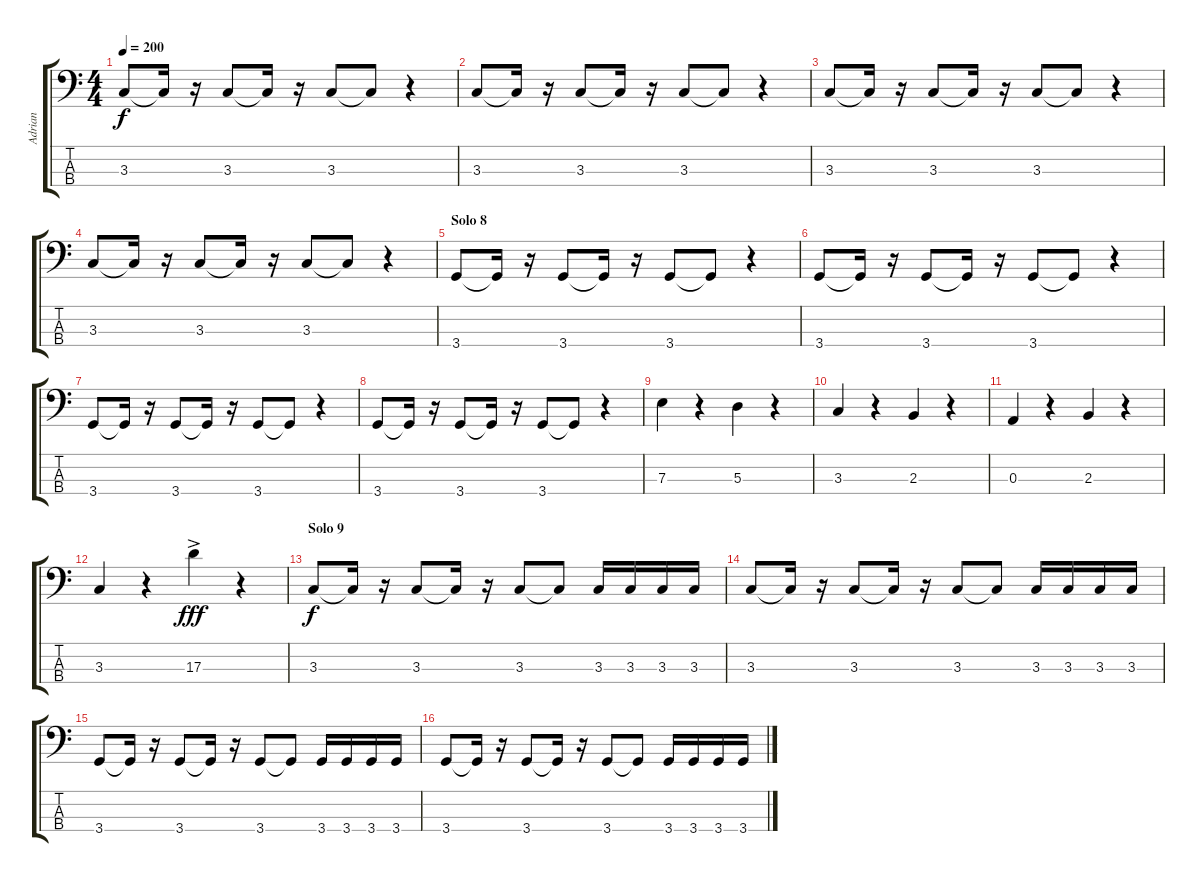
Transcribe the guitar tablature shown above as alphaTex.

\track ("Adrian" "Adrian") {instrument electricbasspick}
\staff {score tabs}
\tuning (G2 D2 A1 E1) {hide}
\ts (4 4)
\tempo 200
\clef f4
\ks c
3.3.8{dy f} 3.3{t}.16 r.16 3.3.8 3.3{t}.16 r.16 3.3.8 3.3{t}.8 r.4 |
3.3.8 3.3{t}.16 r.16 3.3.8 3.3{t}.16 r.16 3.3.8 3.3{t}.8 r.4 |
3.3.8 3.3{t}.16 r.16 3.3.8 3.3{t}.16 r.16 3.3.8 3.3{t}.8 r.4 |
3.3.8 3.3{t}.16 r.16 3.3.8 3.3{t}.16 r.16 3.3.8 3.3{t}.8 r.4 |
\section ("" "Solo 8")
3.4.8 3.4{t}.16 r.16 3.4.8 3.4{t}.16 r.16 3.4.8 3.4{t}.8 r.4 |
3.4.8 3.4{t}.16 r.16 3.4.8 3.4{t}.16 r.16 3.4.8 3.4{t}.8 r.4 |
3.4.8 3.4{t}.16 r.16 3.4.8 3.4{t}.16 r.16 3.4.8 3.4{t}.8 r.4 |
3.4.8 3.4{t}.16 r.16 3.4.8 3.4{t}.16 r.16 3.4.8 3.4{t}.8 r.4 |
7.3.4 r.4 5.3.4 r.4 |
3.3.4 r.4 2.3.4 r.4 |
0.3.4 r.4 2.3.4 r.4 |
3.3.4 r.4 17.3{ac}.4{dy fff} r.4 |
\section ("" "Solo 9")
3.3.8{dy f} 3.3{t}.16 r.16 3.3.8 3.3{t}.16 r.16 3.3.8 3.3{t}.8 3.3.16 3.3.16 3.3.16 3.3.16 |
3.3.8 3.3{t}.16 r.16 3.3.8 3.3{t}.16 r.16 3.3.8 3.3{t}.8 3.3.16 3.3.16 3.3.16 3.3.16 |
3.4.8 3.4{t}.16 r.16 3.4.8 3.4{t}.16 r.16 3.4.8 3.4{t}.8 3.4.16 3.4.16 3.4.16 3.4.16 |
3.4.8 3.4{t}.16 r.16 3.4.8 3.4{t}.16 r.16 3.4.8 3.4{t}.8 3.4.16 3.4.16 3.4.16 3.4.16
